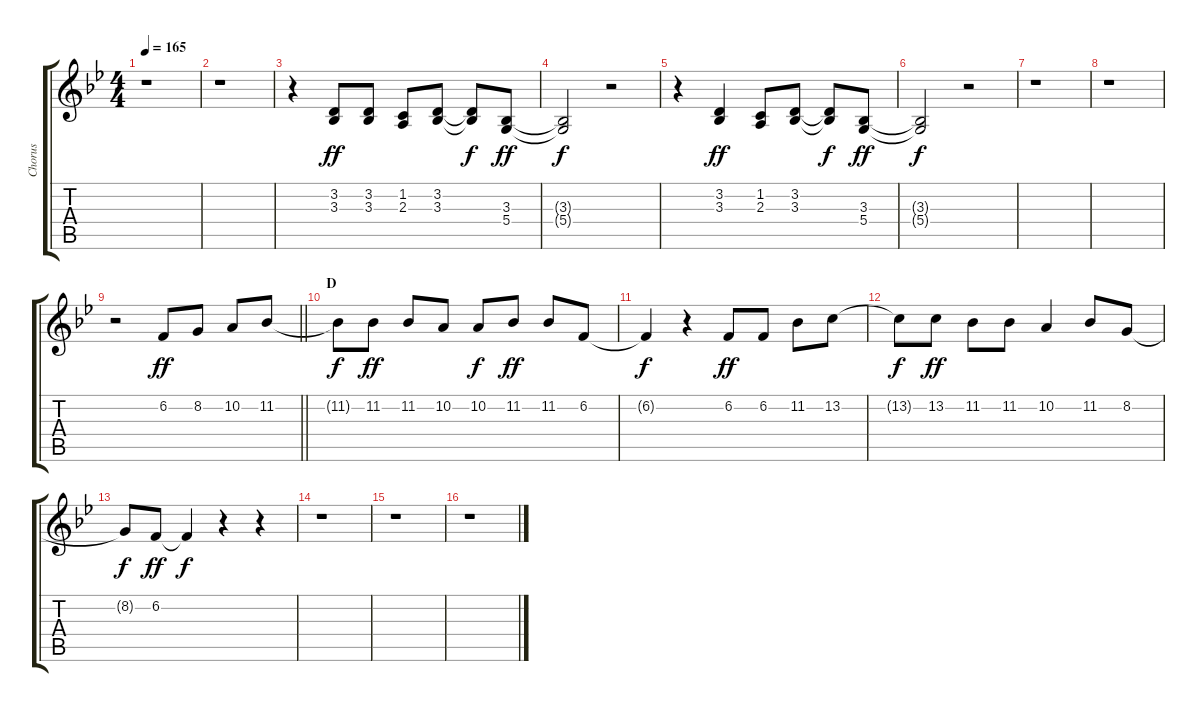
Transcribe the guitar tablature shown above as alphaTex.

\track ("Chorus" "Chorus") {instrument harmonica}
\staff {score tabs}
\tuning (E4 B3 G3 D3 A2 E2) {hide}
\ts (4 4)
\tempo 165
\clef g2
\ks bb
r.1{dy ff} |
r.1 |
r.4 (3.2 3.3).8 (3.2 3.3).8 (1.2 2.3).8 (3.2 3.3).8 (3.2{t} 3.3{t}).8{dy f} (3.3 5.4).8{dy ff} |
(3.3{t} 5.4{t}).2{dy f} r.2 |
r.4 (3.2 3.3).4{dy ff} (1.2 2.3).8 (3.2 3.3).8 (3.2{t} 3.3{t}).8{dy f} (3.3 5.4).8{dy ff} |
(3.3{t} 5.4{t}).2{dy f} r.2 |
r.1 |
r.1 |
\barLineRight lightlight
r.2 6.2.8{dy ff} 8.2.8 10.2.8 11.2.8 |
\section ("" "D")
11.2{t}.8{dy f} 11.2.8{dy ff} 11.2.8 10.2.8 10.2.8{dy f} 11.2.8{dy ff} 11.2.8 6.2.8 |
6.2{t}.4{dy f} r.4 6.2.8{dy ff} 6.2.8 11.2.8 13.2.8 |
13.2{t}.8{dy f} 13.2.8{dy ff} 11.2.8 11.2.8 10.2.4 11.2.8 8.2.8 |
8.2{t}.8{dy f} 6.2.8{dy ff} 6.2{t}.4{dy f} r.4 r.4 |
r.1 |
r.1 |
r.1
